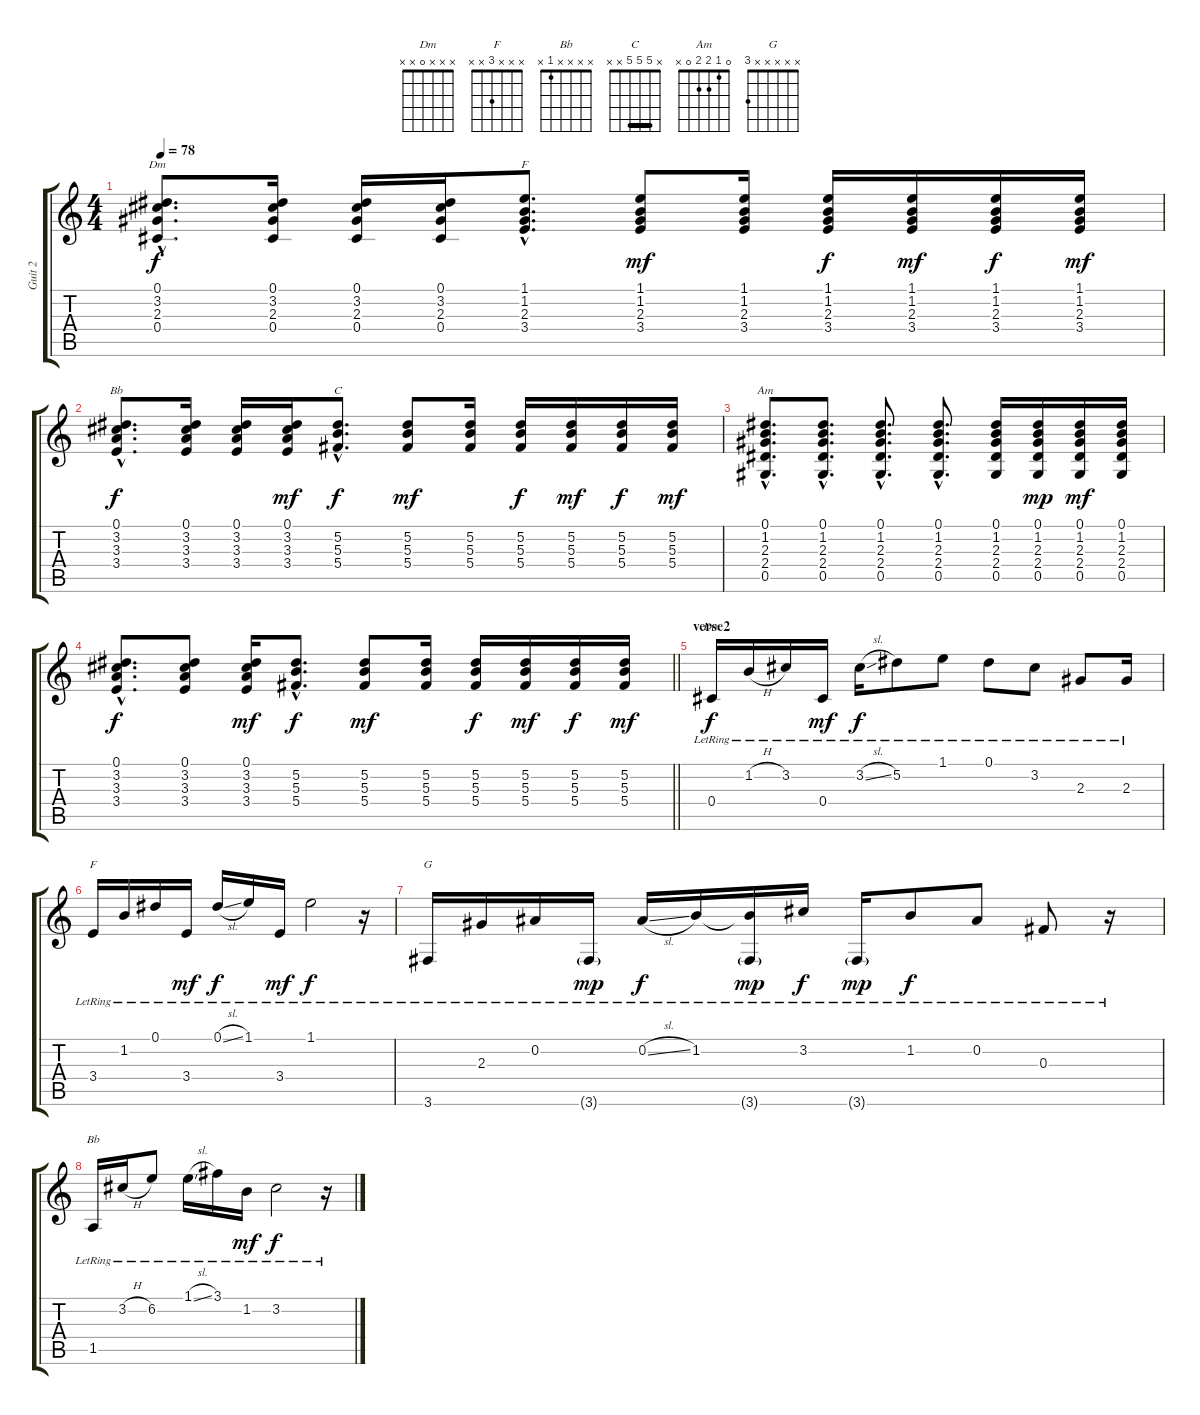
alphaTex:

\track ("Guit 2" "Guit 2") {instrument acousticguitarsteel}
\staff {score tabs}
\tuning (Eb4 Bb3 Gb3 Db3 Ab2 Eb2) {hide}
\chord ("Dm" 0 3 2 0 x x)
\chord ("F" 1 1 2 3 x x) {barre 1}
\chord ("Bb" 0 3 3 3 x x)
\chord ("C" x 5 5 5 x x) {barre 5}
\chord ("Am" 0 1 2 2 0 x)
\chord ("Dm" x x x 0 x x)
\chord ("F" x x x 3 x x)
\chord ("G" x x x x x 3)
\chord ("Bb" x x x x 1 x)
\ts (4 4)
\tempo 78
\clef g2
\ks c
(0.1{hac} 3.2{hac} 2.3{hac} 0.4{hac}).8{d ch "Dm" dy f} (0.1 3.2 2.3 0.4).16 (0.1 3.2 2.3 0.4).16 (0.1 3.2 2.3 0.4).16 (1.1{hac} 1.2{hac} 2.3{hac} 3.4{hac}).8{d ch "F"} (1.1 1.2 2.3 3.4).8{dy mf} (1.1 1.2 2.3 3.4).16 (1.1 1.2 2.3 3.4).16{dy f} (1.1 1.2 2.3 3.4).16{dy mf} (1.1 1.2 2.3 3.4).16{dy f} (1.1 1.2 2.3 3.4).16{dy mf} |
(0.1{hac} 3.2{hac} 3.3{hac} 3.4{hac}).8{d ch "Bb" dy f} (0.1 3.2 3.3 3.4).16 (0.1 3.2 3.3 3.4).16 (0.1 3.2 3.3 3.4).16{dy mf} (5.2{hac} 5.3{hac} 5.4{hac}).8{d ch "C" dy f} (5.2 5.3 5.4).8{dy mf} (5.2 5.3 5.4).16 (5.2 5.3 5.4).16{dy f} (5.2 5.3 5.4).16{dy mf} (5.2 5.3 5.4).16{dy f} (5.2 5.3 5.4).16{dy mf} |
(0.1{hac} 1.2{hac} 2.3{hac} 2.4{hac} 0.5{hac}).8{d ch "Am"} (0.1{hac} 1.2{hac} 2.3{hac} 2.4{hac} 0.5{hac}).8{d} (0.1{hac} 1.2{hac} 2.3{hac} 2.4{hac} 0.5{hac}).8{d} (0.1{hac} 1.2{hac} 2.3{hac} 2.4{hac} 0.5{hac}).8{d} (0.1 1.2 2.3 2.4 0.5).16 (0.1 1.2 2.3 2.4 0.5).16{dy mp} (0.1 1.2 2.3 2.4 0.5).16{dy mf} (0.1 1.2 2.3 2.4 0.5).16 |
\barLineRight lightlight
(0.1{hac} 3.2{hac} 3.3{hac} 3.4{hac}).8{d dy f} (0.1 3.2 3.3 3.4).8 (0.1 3.2 3.3 3.4).16{dy mf} (5.2{hac} 5.3{hac} 5.4{hac}).8{d dy f} (5.2 5.3 5.4).8{dy mf} (5.2 5.3 5.4).16 (5.2 5.3 5.4).16{dy f} (5.2 5.3 5.4).16{dy mf} (5.2 5.3 5.4).16{dy f} (5.2 5.3 5.4).16{dy mf} |
\section ("" "verse2")
0.4{lr}.16{ch "Dm" dy f volume 13} 1.2{h lr}.16 3.2{lr}.16 0.4{lr}.16{dy mf} 3.2{sl lr}.16{dy f} 5.2{lr}.8 1.1{lr}.8 0.1{lr}.8 3.2{lr}.8 2.3{lr}.8 2.3{lr}.16 |
3.4{lr}.16{ch "F"} 1.2{lr}.16 0.1{lr}.16 3.4{lr}.16{dy mf} 0.1{sl lr}.16{dy f} 1.1{lr}.16 3.4{lr}.16{dy mf} 1.1{lr}.2{dy f} r.16 |
3.6{lr}.16{ch "G"} 2.3{lr}.16 0.2{lr}.16 3.6{g lr}.16{dy mp} 0.2{sl lr}.16{dy f} 1.2{lr}.16 (1.2{t} 3.6{g lr}).16{dy mp} 3.2{lr}.16{dy f} 3.6{g lr}.16{dy mp} 1.2{lr}.8{dy f} 0.2{lr}.8 0.3{lr}.8 r.16 |
1.5{lr}.16{ch "Bb"} 3.2{h lr}.16 6.2{lr}.8 1.1{sl lr}.16 3.1{lr}.16 1.2{lr}.16{dy mf} 3.2{lr}.2{dy f} r.16
